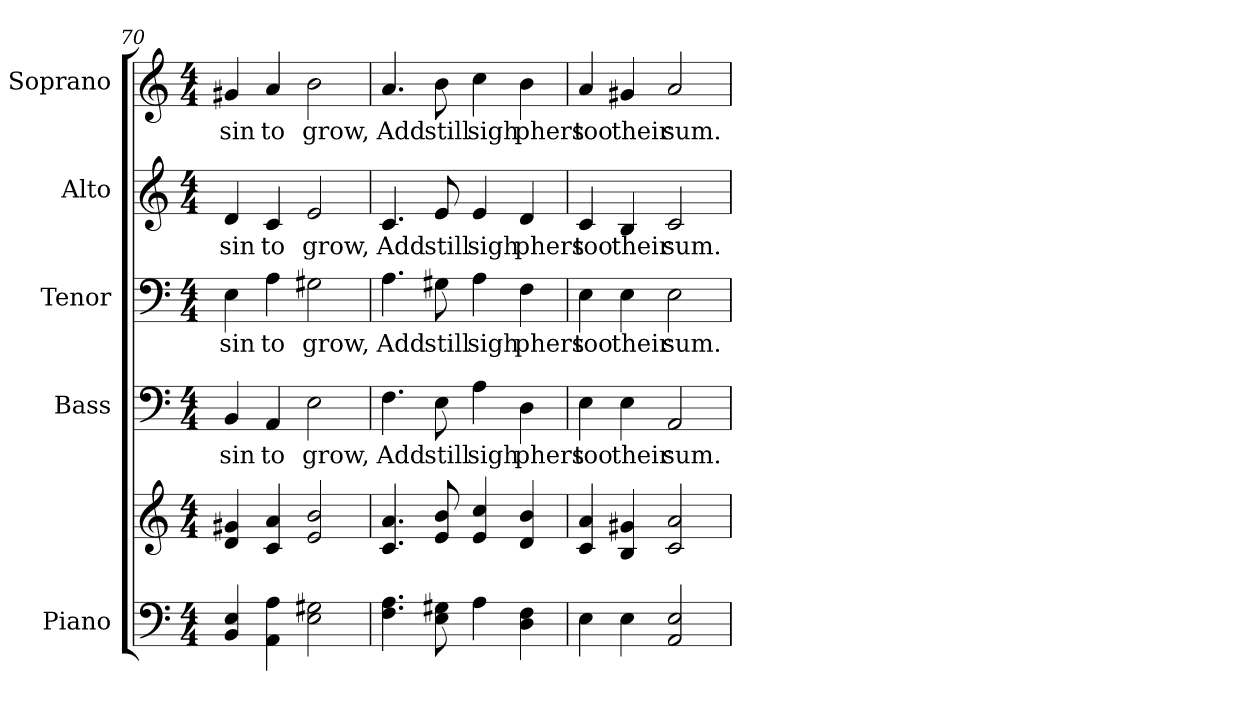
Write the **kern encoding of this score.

**kern	**kern	**kern	**text	**kern	**text	**kern	**text	**kern	**text
*part5	*part5	*part4	*part4	*part3	*part3	*part2	*part2	*part1	*part1
*staff6	*staff5	*staff4	*staff4	*staff3	*staff3	*staff2	*staff2	*staff1	*staff1
*I"Piano	*	*I"Bass	*	*I"Tenor	*	*I"Alto	*	*I"Soprano	*
*I'Pno.	*	*I'B.	*	*I'T.	*	*I'A.	*	*I'S.	*
*clefF4	*clefG2	*clefF4	*	*clefF4	*	*clefG2	*	*clefG2	*
*k[]	*k[]	*k[]	*	*k[]	*	*k[]	*	*k[]	*
*C:	*C:	*C:	*	*C:	*	*C:	*	*C:	*
*M4/4	*M4/4	*M4/4	*	*M4/4	*	*M4/4	*	*M4/4	*
=70	=70	=70	=70	=70	=70	=70	=70	=70	=70
!	!	!	!LO:LY:b:color=#000000	!	!	!	!	!	!
!	!	!	!	!	!LO:LY:b:color=#000000	!	!	!	!
!	!	!	!	!	!	!	!LO:LY:b:color=#000000	!	!
!	!	!	!	!	!	!	!	!	!LO:LY:b:color=#000000
4BBi/ 4Ei	4di/ 4g#Xi	4BBi/	sin	4Ei\	sin	4di/	sin	4g#Xi/	sin
!	!	!	!LO:LY:b:color=#000000	!	!	!	!	!	!
!	!	!	!	!	!LO:LY:b:color=#000000	!	!	!	!
!	!	!	!	!	!	!	!LO:LY:b:color=#000000	!	!
!	!	!	!	!	!	!	!	!	!LO:LY:b:color=#000000
4AAi\ 4Ai	4ci/ 4ai	4AAi/	to	4Ai\	to	4ci/	to	4ai/	to
!	!	!	!LO:LY:b:color=#000000	!	!	!	!	!	!
!	!	!	!	!	!LO:LY:b:color=#000000	!	!	!	!
!	!	!	!	!	!	!	!LO:LY:b:color=#000000	!	!
!	!	!	!	!	!	!	!	!	!LO:LY:b:color=#000000
2Ei\ 2G#Xi	2ei/ 2bi	2Ei\	grow,	2G#Xi\	grow,	2ei/	grow,	2bi\	grow,
!!LO:LB:g=z
=71	=71	=71	=71	=71	=71	=71	=71	=71	=71
!	!	!	!LO:LY:b:color=#000000	!	!	!	!	!	!
!	!	!	!	!	!LO:LY:b:color=#000000	!	!	!	!
!	!	!	!	!	!	!	!LO:LY:b:color=#000000	!	!
!	!	!	!	!	!	!	!	!	!LO:LY:b:color=#000000
4.Fi\ 4.Ai	4.ci/ 4.ai	4.Fi\	Add	4.Ai\	Add	4.ci/	Add	4.ai/	Add
!	!	!	!LO:LY:b:color=#000000	!	!	!	!	!	!
!	!	!	!	!	!LO:LY:b:color=#000000	!	!	!	!
!	!	!	!	!	!	!	!LO:LY:b:color=#000000	!	!
!	!	!	!	!	!	!	!	!	!LO:LY:b:color=#000000
8Ei\ 8G#Xi	8ei/ 8bi	8Ei\	still	8G#Xi\	still	8ei/	still	8bi\	still
!	!	!	!LO:LY:b:color=#000000	!	!	!	!	!	!
!	!	!	!	!	!LO:LY:b:color=#000000	!	!	!	!
!	!	!	!	!	!	!	!LO:LY:b:color=#000000	!	!
!	!	!	!	!	!	!	!	!	!LO:LY:b:color=#000000
4Ai\	4ei/ 4cci	4Ai\	sigh	4Ai\	sigh	4ei/	sigh	4cci\	sigh
!	!	!	!LO:LY:b:color=#000000	!	!	!	!	!	!
!	!	!	!	!	!LO:LY:b:color=#000000	!	!	!	!
!	!	!	!	!	!	!	!LO:LY:b:color=#000000	!	!
!	!	!	!	!	!	!	!	!	!LO:LY:b:color=#000000
4Di\ 4Fi	4di/ 4bi	4Di\	phers	4Fi\	phers	4di/	phers	4bi\	phers
=72	=72	=72	=72	=72	=72	=72	=72	=72	=72
!	!	!	!LO:LY:b:color=#000000	!	!	!	!	!	!
!	!	!	!	!	!LO:LY:b:color=#000000	!	!	!	!
!	!	!	!	!	!	!	!LO:LY:b:color=#000000	!	!
!	!	!	!	!	!	!	!	!	!LO:LY:b:color=#000000
4Ei\	4ci/ 4ai	4Ei\	too	4Ei\	too	4ci/	too	4ai/	too
!	!	!	!LO:LY:b:color=#000000	!	!	!	!	!	!
!	!	!	!	!	!LO:LY:b:color=#000000	!	!	!	!
!	!	!	!	!	!	!	!LO:LY:b:color=#000000	!	!
!	!	!	!	!	!	!	!	!	!LO:LY:b:color=#000000
4Ei\	4Bi/ 4g#Xi	4Ei\	their	4Ei\	their	4Bi/	their	4g#Xi/	their
!	!	!	!LO:LY:b:color=#000000	!	!	!	!	!	!
!	!	!	!	!	!LO:LY:b:color=#000000	!	!	!	!
!	!	!	!	!	!	!	!LO:LY:b:color=#000000	!	!
!	!	!	!	!	!	!	!	!	!LO:LY:b:color=#000000
2AAi/ 2Ei	2ci/ 2ai	2AAi/	sum.	2Ei\	sum.	2ci/	sum.	2ai/	sum.
=	=	=	=	=	=	=	=	=	=
*-	*-	*-	*-	*-	*-	*-	*-	*-	*-
